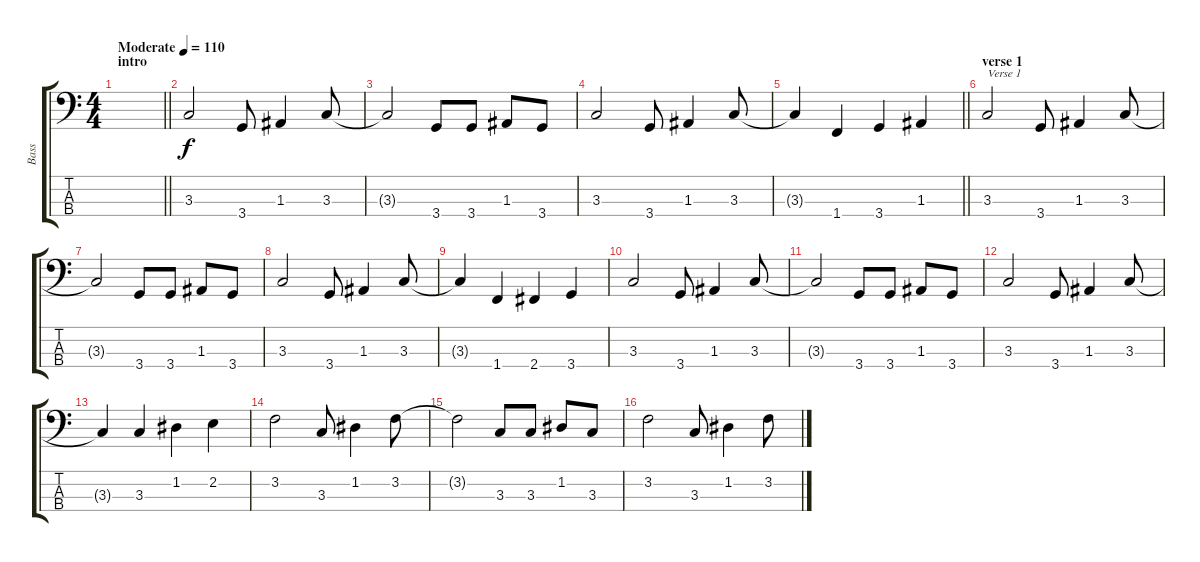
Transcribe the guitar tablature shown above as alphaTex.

\track ("Bass" "Bass") {instrument electricbassfinger}
\staff {score tabs}
\tuning (G2 D2 A1 E1) {hide}
\ts (4 4)
\section ("" "intro")
\tempo (110 "Moderate")
\clef f4
\barLineRight lightlight
\ks c
|
3.3.2 3.4.8 1.3.4 3.3.8 |
3.3{t}.2 3.4.8 3.4.8 1.3.8 3.4.8 |
3.3.2 3.4.8 1.3.4 3.3.8 |
\barLineRight lightlight
3.3{t}.4 1.4.4 3.4.4 1.3.4 |
\section ("" "verse 1")
3.3.2{txt "Verse 1"} 3.4.8 1.3.4 3.3.8 |
3.3{t}.2 3.4.8 3.4.8 1.3.8 3.4.8 |
3.3.2 3.4.8 1.3.4 3.3.8 |
3.3{t}.4 1.4.4 2.4.4 3.4.4 |
3.3.2 3.4.8 1.3.4 3.3.8 |
3.3{t}.2 3.4.8 3.4.8 1.3.8 3.4.8 |
3.3.2 3.4.8 1.3.4 3.3.8 |
3.3{t}.4 3.3.4 1.2.4 2.2.4 |
3.2.2 3.3.8 1.2.4 3.2.8 |
3.2{t}.2 3.3.8 3.3.8 1.2.8 3.3.8 |
3.2.2 3.3.8 1.2.4 3.2.8
